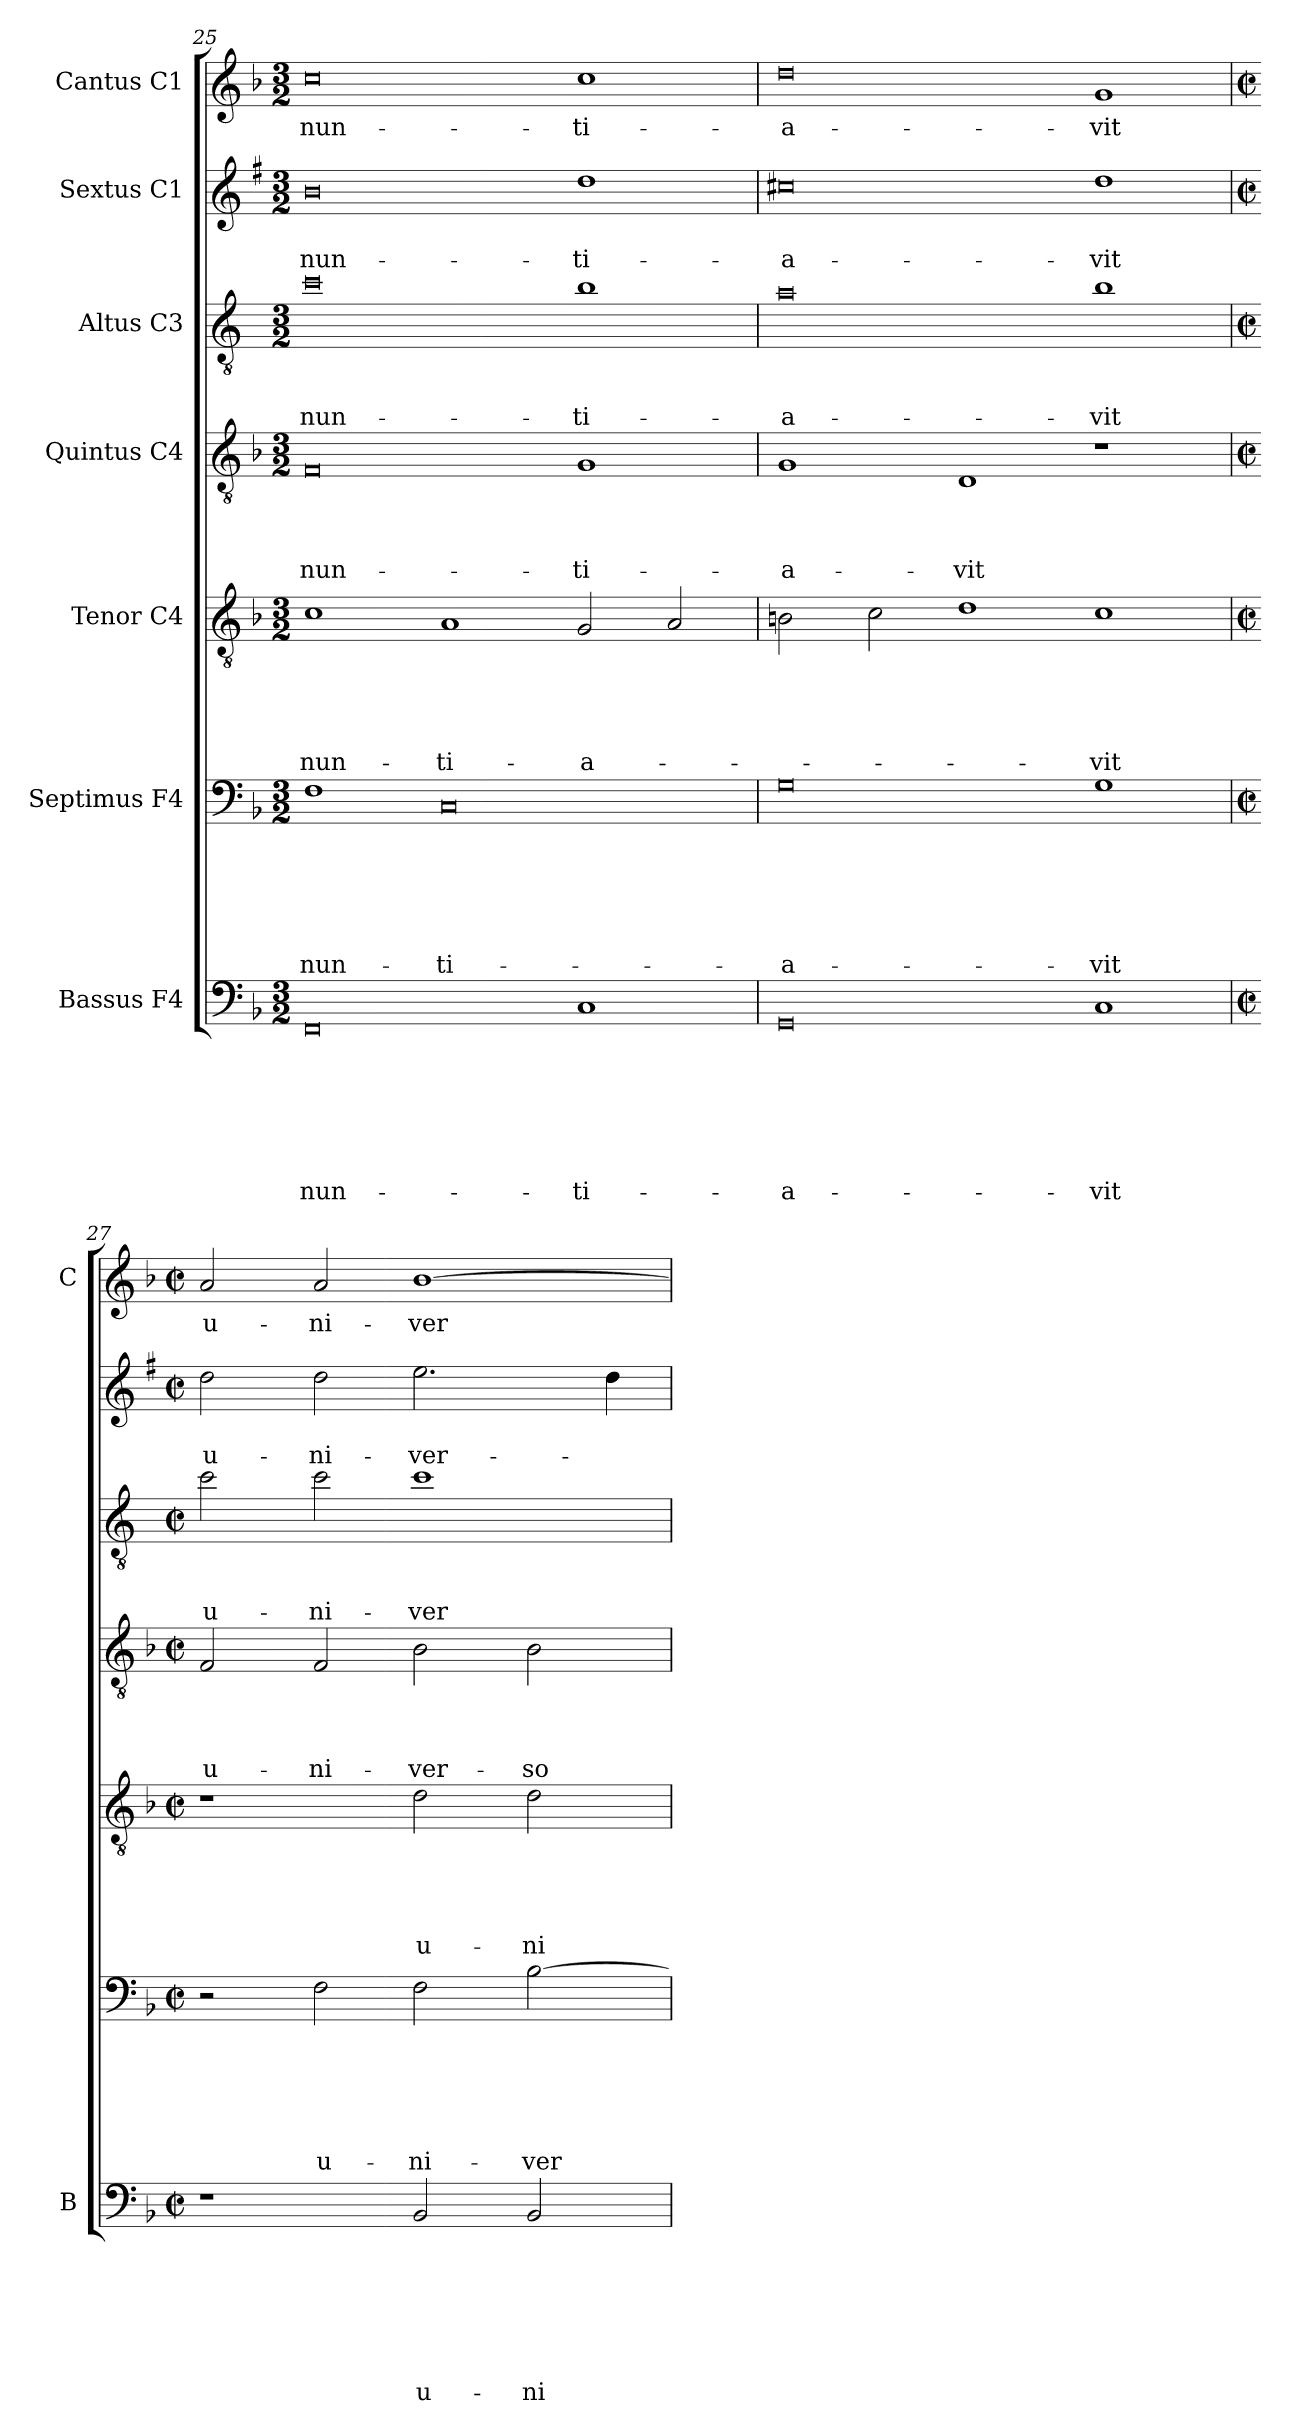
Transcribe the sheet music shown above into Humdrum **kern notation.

**kern	**text	**text	**text	**text	**text	**text	**text	**kern	**text	**text	**text	**text	**text	**text	**kern	**text	**text	**text	**text	**text	**kern	**text	**text	**text	**text	**kern	**text	**text	**text	**kern	**text	**text	**kern	**text
*part7	*part7	*part7	*part7	*part7	*part7	*part7	*part7	*part6	*part6	*part6	*part6	*part6	*part6	*part6	*part5	*part5	*part5	*part5	*part5	*part5	*part4	*part4	*part4	*part4	*part4	*part3	*part3	*part3	*part3	*part2	*part2	*part2	*part1	*part1
*staff7	*staff7	*staff7	*staff7	*staff7	*staff7	*staff7	*staff7	*staff6	*staff6	*staff6	*staff6	*staff6	*staff6	*staff6	*staff5	*staff5	*staff5	*staff5	*staff5	*staff5	*staff4	*staff4	*staff4	*staff4	*staff4	*staff3	*staff3	*staff3	*staff3	*staff2	*staff2	*staff2	*staff1	*staff1
*I"Bassus F4	*	*	*	*	*	*	*	*I"Septimus F4	*	*	*	*	*	*	*I"Tenor C4	*	*	*	*	*	*I"Quintus C4	*	*	*	*	*I"Altus C3	*	*	*	*I"Sextus C1	*	*	*I"Cantus C1	*
*I'B	*	*	*	*	*	*	*	*	*	*	*	*	*	*	*	*	*	*	*	*	*	*	*	*	*	*	*	*	*	*	*	*	*I'C	*
*clefF4	*	*	*	*	*	*	*	*clefF4	*	*	*	*	*	*	*clefGv2	*	*	*	*	*	*clefGv2	*	*	*	*	*clefGv2	*	*	*	*clefG2	*	*	*clefG2	*
*	*	*	*	*	*	*	*	*	*	*	*	*	*	*	*	*	*	*	*	*	*	*	*	*	*	*ITrd4c7	*	*	*	*ITrd1c2	*	*	*	*
*k[b-]	*	*	*	*	*	*	*	*k[b-]	*	*	*	*	*	*	*k[b-]	*	*	*	*	*	*k[b-]	*	*	*	*	*k[b-]	*	*	*	*k[b-]	*	*	*k[b-]	*
*F:	*	*	*	*	*	*	*	*F:	*	*	*	*	*	*	*F:	*	*	*	*	*	*F:	*	*	*	*	*F:	*	*	*	*F:	*	*	*F:	*
*M3/2	*	*	*	*	*	*	*	*M3/2	*	*	*	*	*	*	*M3/2	*	*	*	*	*	*M3/2	*	*	*	*	*M3/2	*	*	*	*M3/2	*	*	*M3/2	*
=25	=25	=25	=25	=25	=25	=25	=25	=25	=25	=25	=25	=25	=25	=25	=25	=25	=25	=25	=25	=25	=25	=25	=25	=25	=25	=25	=25	=25	=25	=25	=25	=25	=25	=25
!	!	!	!	!	!	!	!LO:LY:b	!	!	!	!	!	!	!LO:LY:b	!	!	!	!	!	!LO:LY:b	!	!	!	!	!LO:LY:b	!	!	!	!LO:LY:b	!	!	!LO:LY:b	!	!LO:LY:b
0FF	.	.	.	.	.	.	-nun-	1F	.	.	.	.	.	-nun-	1c	.	.	.	.	-nun-	0F	.	.	.	-nun-	0f	.	.	-nun-	0a	.	-nun-	0cc	-nun-
!	!	!	!	!	!	!	!	!	!	!	!	!	!	!LO:LY:b	!	!	!	!	!	!LO:LY:b	!	!	!	!	!	!	!	!	!	!	!	!	!	!
.	.	.	.	.	.	.	.	0C	.	.	.	.	.	-ti-	1A	.	.	.	.	-ti-	.	.	.	.	.	.	.	.	.	.	.	.	.	.
!	!	!	!	!	!	!	!LO:LY:b	!	!	!	!	!	!	!	!	!	!	!	!	!LO:LY:b	!	!	!	!	!LO:LY:b	!	!	!	!LO:LY:b	!	!	!LO:LY:b	!	!LO:LY:b
1C	.	.	.	.	.	.	-ti-	.	.	.	.	.	.	.	2G/	.	.	.	.	-a-	1G	.	.	.	-ti-	1e	.	.	-ti-	1cc	.	-ti-	1cc	-ti-
.	.	.	.	.	.	.	.	.	.	.	.	.	.	.	2A/	.	.	.	.	.	.	.	.	.	.	.	.	.	.	.	.	.	.	.
!!LO:PB:g=z
=26	=26	=26	=26	=26	=26	=26	=26	=26	=26	=26	=26	=26	=26	=26	=26	=26	=26	=26	=26	=26	=26	=26	=26	=26	=26	=26	=26	=26	=26	=26	=26	=26	=26	=26
!	!	!	!	!	!	!	!LO:LY:b	!	!	!	!	!	!	!LO:LY:b	!	!	!	!	!	!	!	!	!	!	!LO:LY:b	!	!	!	!LO:LY:b	!	!	!LO:LY:b	!	!LO:LY:b
0GG	.	.	.	.	.	.	-a-	0G	.	.	.	.	.	-a-	2Bn\	.	.	.	.	.	1G	.	.	.	-a-	0d	.	.	-a-	0bn	.	-a-	0dd	-a-
.	.	.	.	.	.	.	.	.	.	.	.	.	.	.	2c\	.	.	.	.	.	.	.	.	.	.	.	.	.	.	.	.	.	.	.
!	!	!	!	!	!	!	!	!	!	!	!	!	!	!	!	!	!	!	!	!	!	!	!	!	!LO:LY:b	!	!	!	!	!	!	!	!	!
.	.	.	.	.	.	.	.	.	.	.	.	.	.	.	1d	.	.	.	.	.	1D	.	.	.	-vit	.	.	.	.	.	.	.	.	.
!	!	!	!	!	!	!	!LO:LY:b	!	!	!	!	!	!	!LO:LY:b	!	!	!	!	!	!LO:LY:b	!	!	!	!	!	!	!	!	!LO:LY:b	!	!	!LO:LY:b	!	!LO:LY:b
1C	.	.	.	.	.	.	-vit	1G	.	.	.	.	.	-vit	1c	.	.	.	.	-vit	1r	.	.	.	.	1e	.	.	-vit	1cc	.	-vit	1g	-vit
=27	=27	=27	=27	=27	=27	=27	=27	=27	=27	=27	=27	=27	=27	=27	=27	=27	=27	=27	=27	=27	=27	=27	=27	=27	=27	=27	=27	=27	=27	=27	=27	=27	=27	=27
*M2/2	*	*	*	*	*	*	*	*M2/2	*	*	*	*	*	*	*M2/2	*	*	*	*	*	*M2/2	*	*	*	*	*M2/2	*	*	*	*M2/2	*	*	*M2/2	*
*met(c|)	*	*	*	*	*	*	*	*met(c|)	*	*	*	*	*	*	*met(c|)	*	*	*	*	*	*met(c|)	*	*	*	*	*met(c|)	*	*	*	*met(c|)	*	*	*met(c|)	*
!	!	!	!	!	!	!	!	!	!	!	!	!	!	!	!	!	!	!	!	!	!	!	!	!	!LO:LY:b	!	!	!	!LO:LY:b	!	!	!LO:LY:b	!	!LO:LY:b
*^	*	*	*	*	*	*	*	*^	*	*	*	*	*	*	*^	*	*	*	*	*	*^	*	*	*	*	*^	*	*	*	*^	*	*	*^	*
1r	32ryy	.	.	.	.	.	.	.	2r	32ryy	.	.	.	.	.	.	1r	32ryy	.	.	.	.	.	2F/	32ryy	.	.	.	u-	2f\	32ryy	.	.	u-	2cc\	32ryy	.	u-	2a/	32ryy	u-
.	1ryy	.	.	.	.	.	.	.	.	1ryy	.	.	.	.	.	.	.	1ryy	.	.	.	.	.	.	1ryy	.	.	.	.	.	1ryy	.	.	.	.	1ryy	.	.	.	1ryy	.
!	!	!	!	!	!	!	!	!	!	!	!	!	!	!	!	!LO:LY:b	!	!	!	!	!	!	!	!	!	!	!	!	!LO:LY:b	!	!	!	!	!LO:LY:b	!	!	!	!LO:LY:b	!	!	!LO:LY:b
.	.	.	.	.	.	.	.	.	2F\	.	.	.	.	.	.	u-	.	.	.	.	.	.	.	2F/	.	.	.	.	-ni-	2f\	.	.	.	-ni-	2cc\	.	.	-ni-	2a/	.	-ni-
!	!	!	!	!	!	!	!	!LO:LY:b	!	!	!	!	!	!	!	!LO:LY:b	!	!	!	!	!	!	!LO:LY:b	!	!	!	!	!	!LO:LY:b	!	!	!	!	!LO:LY:b	!	!	!	!LO:LY:b	!	!	!LO:LY:b
2BB-/	.	.	.	.	.	.	.	u-	2F\	.	.	.	.	.	.	-ni-	2d\	.	.	.	.	.	u-	2B-\	.	.	.	.	-ver-	1f	.	.	.	-ver-	2.dd\	.	.	-ver-	[1b-	.	-ver-
.	2ryy	.	.	.	.	.	.	.	.	2ryy	.	.	.	.	.	.	.	2ryy	.	.	.	.	.	.	2ryy	.	.	.	.	.	2ryy	.	.	.	.	2ryy	.	.	.	2ryy	.
!	!	!	!	!	!	!	!	!LO:LY:b	!	!	!	!	!	!	!	!LO:LY:b	!	!	!	!	!	!	!LO:LY:b	!	!	!	!	!	!LO:LY:b	!	!	!	!	!	!	!	!	!	!	!	!
2BB-/	.	.	.	.	.	.	.	-ni-	[2B-\	.	.	.	.	.	.	-ver-	2d\	.	.	.	.	.	-ni-	2B-\	.	.	.	.	-so	.	.	.	.	.	.	.	.	.	.	.	.
.	4...ryy	.	.	.	.	.	.	.	.	4...ryy	.	.	.	.	.	.	.	4...ryy	.	.	.	.	.	.	4...ryy	.	.	.	.	.	4...ryy	.	.	.	.	4...ryy	.	.	.	4...ryy	.
.	.	.	.	.	.	.	.	.	.	.	.	.	.	.	.	.	.	.	.	.	.	.	.	.	.	.	.	.	.	.	.	.	.	.	4cc\	.	.	.	.	.	.
*v	*v	*	*	*	*	*	*	*	*	*	*	*	*	*	*	*	*v	*v	*	*	*	*	*	*v	*v	*	*	*	*	*v	*v	*	*	*	*v	*v	*	*	*v	*v	*
*	*	*	*	*	*	*	*	*v	*v	*	*	*	*	*	*	*	*	*	*	*	*	*	*	*	*	*	*	*	*	*	*	*	*	*	*
=	=	=	=	=	=	=	=	=	=	=	=	=	=	=	=	=	=	=	=	=	=	=	=	=	=	=	=	=	=	=	=	=	=	=
*-	*-	*-	*-	*-	*-	*-	*-	*-	*-	*-	*-	*-	*-	*-	*-	*-	*-	*-	*-	*-	*-	*-	*-	*-	*-	*-	*-	*-	*-	*-	*-	*-	*-	*-
